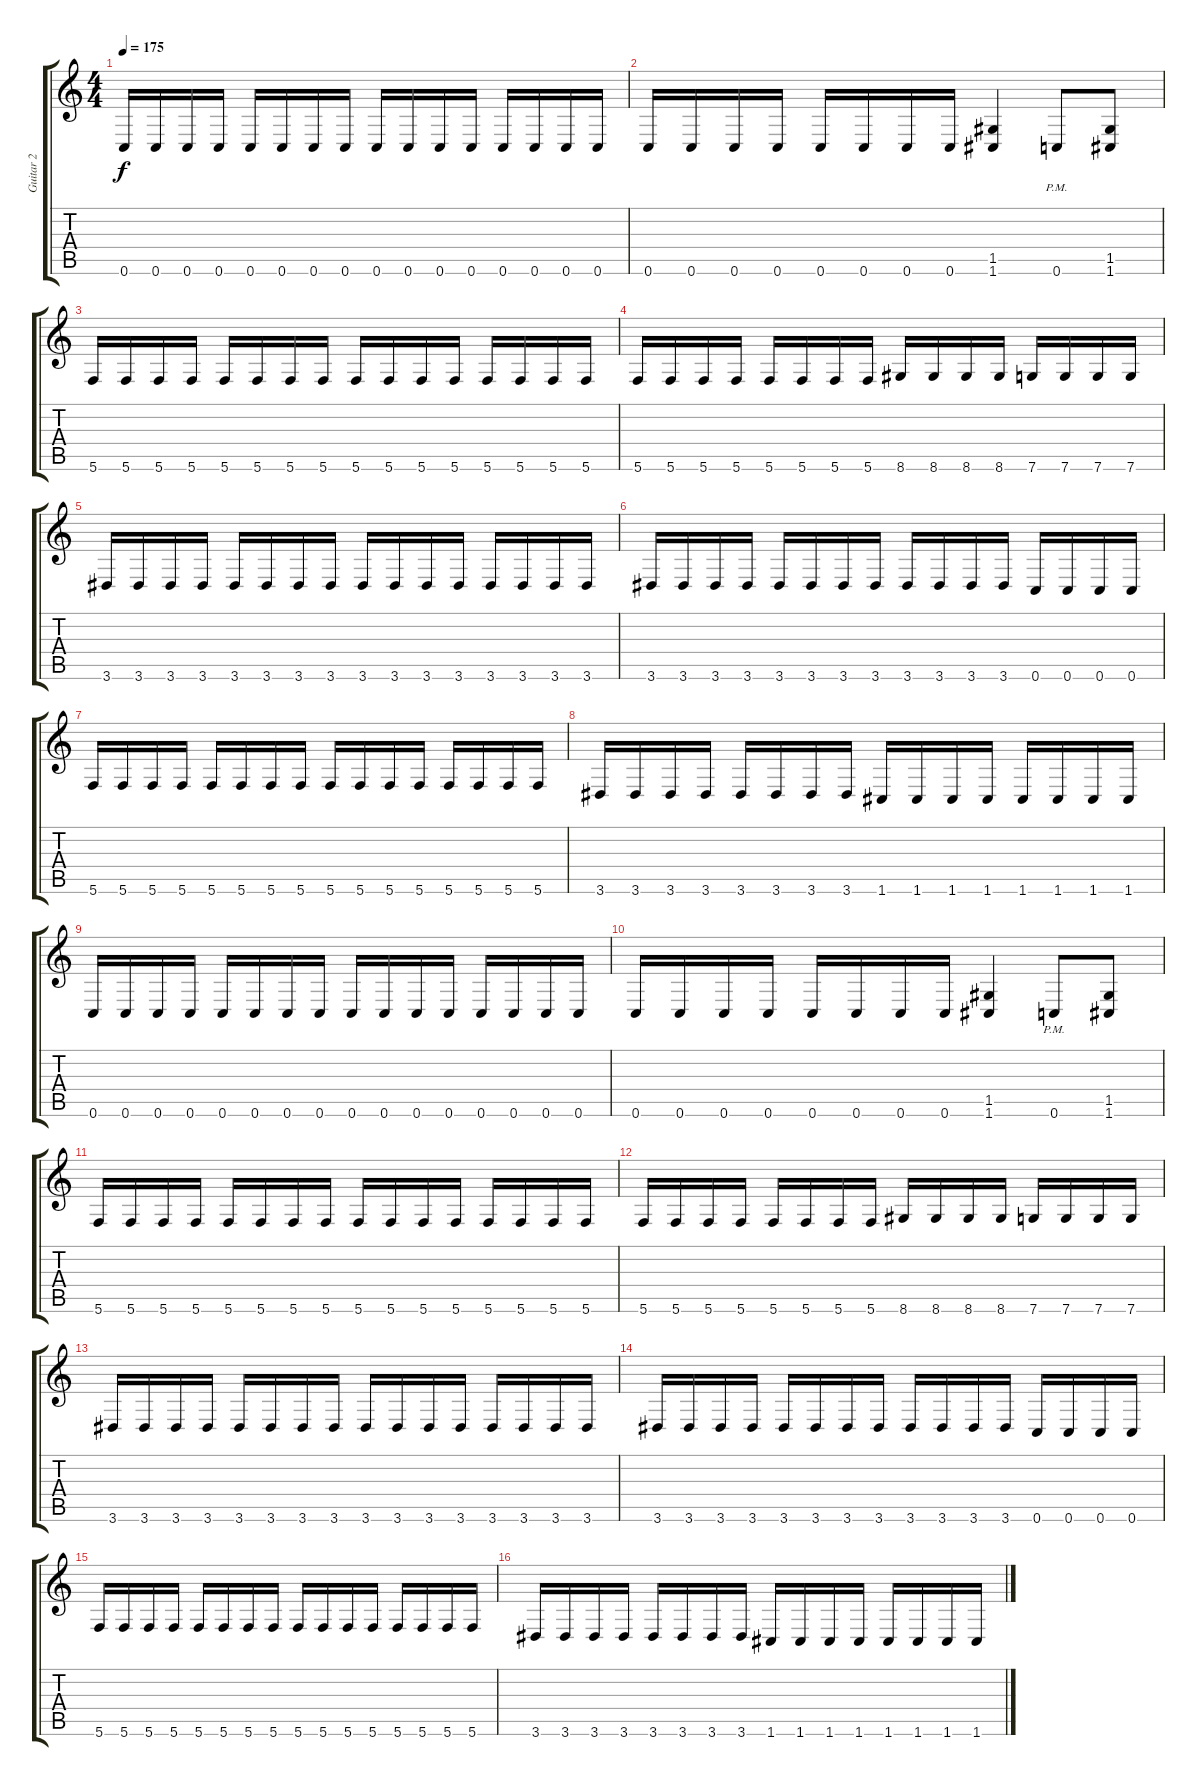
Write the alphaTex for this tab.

\track ("Guitar 2" "Guitar 2") {instrument distortionguitar}
\staff {score tabs}
\tuning (D4 A3 F3 C3 G2 C2) {hide}
\ts (4 4)
\tempo 175
\clef g2
\ks c
0.6.16{dy f} 0.6.16 0.6.16 0.6.16 0.6.16 0.6.16 0.6.16 0.6.16 0.6.16 0.6.16 0.6.16 0.6.16 0.6.16 0.6.16 0.6.16 0.6.16 |
0.6.16 0.6.16 0.6.16 0.6.16 0.6.16 0.6.16 0.6.16 0.6.16 (1.5 1.6).4 0.6{pm}.8 (1.5 1.6).8 |
5.6.16 5.6.16 5.6.16 5.6.16 5.6.16 5.6.16 5.6.16 5.6.16 5.6.16 5.6.16 5.6.16 5.6.16 5.6.16 5.6.16 5.6.16 5.6.16 |
5.6.16 5.6.16 5.6.16 5.6.16 5.6.16 5.6.16 5.6.16 5.6.16 8.6.16 8.6.16 8.6.16 8.6.16 7.6.16 7.6.16 7.6.16 7.6.16 |
3.6.16 3.6.16 3.6.16 3.6.16 3.6.16 3.6.16 3.6.16 3.6.16 3.6.16 3.6.16 3.6.16 3.6.16 3.6.16 3.6.16 3.6.16 3.6.16 |
3.6.16 3.6.16 3.6.16 3.6.16 3.6.16 3.6.16 3.6.16 3.6.16 3.6.16 3.6.16 3.6.16 3.6.16 0.6.16 0.6.16 0.6.16 0.6.16 |
5.6.16 5.6.16 5.6.16 5.6.16 5.6.16 5.6.16 5.6.16 5.6.16 5.6.16 5.6.16 5.6.16 5.6.16 5.6.16 5.6.16 5.6.16 5.6.16 |
3.6.16 3.6.16 3.6.16 3.6.16 3.6.16 3.6.16 3.6.16 3.6.16 1.6.16 1.6.16 1.6.16 1.6.16 1.6.16 1.6.16 1.6.16 1.6.16 |
0.6.16 0.6.16 0.6.16 0.6.16 0.6.16 0.6.16 0.6.16 0.6.16 0.6.16 0.6.16 0.6.16 0.6.16 0.6.16 0.6.16 0.6.16 0.6.16 |
0.6.16 0.6.16 0.6.16 0.6.16 0.6.16 0.6.16 0.6.16 0.6.16 (1.5 1.6).4 0.6{pm}.8 (1.5 1.6).8 |
5.6.16 5.6.16 5.6.16 5.6.16 5.6.16 5.6.16 5.6.16 5.6.16 5.6.16 5.6.16 5.6.16 5.6.16 5.6.16 5.6.16 5.6.16 5.6.16 |
5.6.16 5.6.16 5.6.16 5.6.16 5.6.16 5.6.16 5.6.16 5.6.16 8.6.16 8.6.16 8.6.16 8.6.16 7.6.16 7.6.16 7.6.16 7.6.16 |
3.6.16 3.6.16 3.6.16 3.6.16 3.6.16 3.6.16 3.6.16 3.6.16 3.6.16 3.6.16 3.6.16 3.6.16 3.6.16 3.6.16 3.6.16 3.6.16 |
3.6.16 3.6.16 3.6.16 3.6.16 3.6.16 3.6.16 3.6.16 3.6.16 3.6.16 3.6.16 3.6.16 3.6.16 0.6.16 0.6.16 0.6.16 0.6.16 |
5.6.16 5.6.16 5.6.16 5.6.16 5.6.16 5.6.16 5.6.16 5.6.16 5.6.16 5.6.16 5.6.16 5.6.16 5.6.16 5.6.16 5.6.16 5.6.16 |
3.6.16 3.6.16 3.6.16 3.6.16 3.6.16 3.6.16 3.6.16 3.6.16 1.6.16 1.6.16 1.6.16 1.6.16 1.6.16 1.6.16 1.6.16 1.6.16
